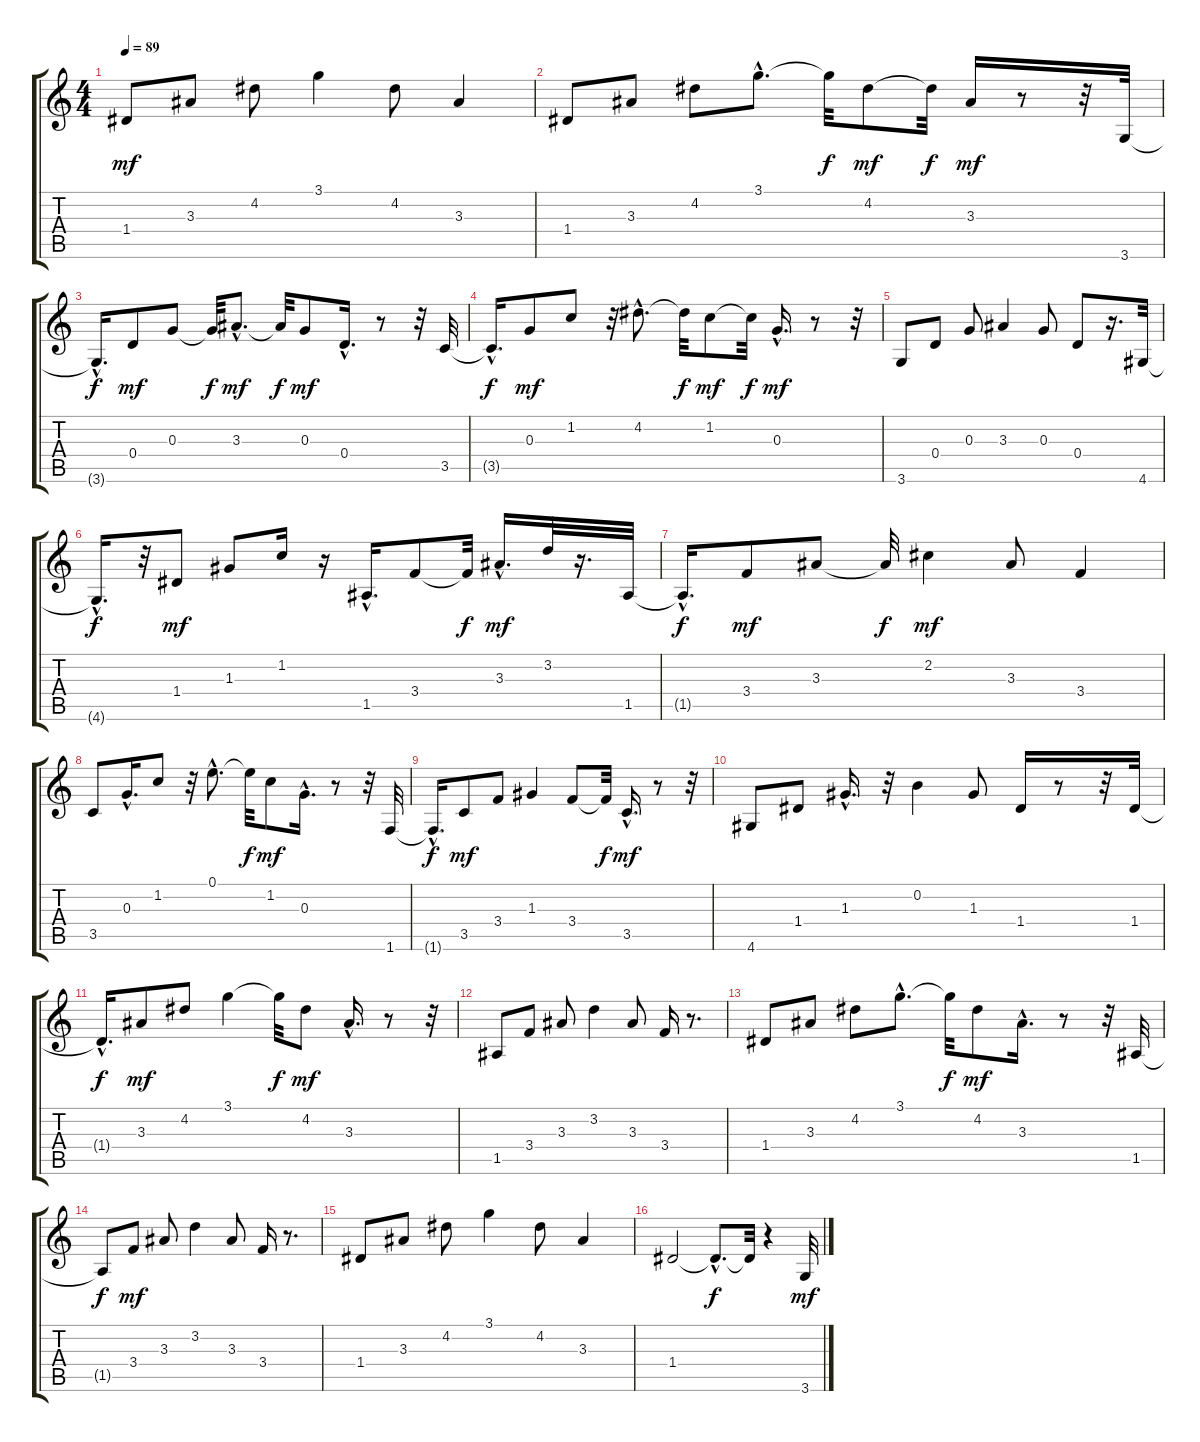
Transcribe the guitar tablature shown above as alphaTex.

\track "" {instrument acousticguitarnylon}
\staff {score tabs}
\tuning (E4 B3 G3 D3 A2 E2) {hide}
\ts (4 4)
\tempo 89
\clef g2
\ks c
1.4.8{dy mf} 3.3.8 4.2.8 3.1.4 4.2.8 3.3.4 |
1.4.8 3.3.8 4.2.8 3.1{hac}.8{d} 3.1{t}.32{dy f} 4.2.8{dy mf} 4.2{t}.32{dy f} 3.3.16{dy mf} r.8 r.32 3.6.32 |
3.6{hac t}.16{d dy f} 0.4.8{dy mf} 0.3.8 0.3{t}.32{dy f} 3.3{hac}.8{d dy mf} 3.3{t}.32{dy f} 0.3.8{dy mf} 0.4{hac}.16{d} r.8 r.32 3.5.32 |
3.5{hac t}.16{d dy f} 0.3.8{dy mf} 1.2.8 r.32 4.2{hac}.8{d} 4.2{t}.32{dy f} 1.2.8{dy mf} 1.2{t}.32{dy f} 0.3{hac}.16{d dy mf} r.8 r.32 |
3.6.8 0.4.8 0.3.8 3.3.4 0.3.8 0.4.8 r.16{d} 4.6.32 |
4.6{hac t}.16{d dy f} r.32 1.4.8{dy mf} 1.3.8 1.2.16 r.16 1.5{hac}.16{d} 3.4.8 3.4{t}.32{dy f} 3.3{hac}.16{d dy mf} 3.2.32 r.16{d} 1.5.32 |
1.5{hac t}.16{d dy f} 3.4.8{dy mf} 3.3.8 3.3{t}.32{dy f} 2.2.4{dy mf} 3.3.8 3.4.4 |
3.5.8 0.3{hac}.16{d} 1.2.8 r.32 0.1{hac}.8{d} 0.1{t}.32{dy f} 1.2.8{dy mf} 0.3{hac}.16{d} r.8 r.32 1.6.32 |
1.6{hac t}.16{d dy f} 3.5.8{dy mf} 3.4.8 1.3.4 3.4.8 3.4{t}.32{dy f} 3.5{hac}.16{d dy mf} r.8 r.32 |
4.6.8 1.4.8 1.3{hac}.16{d} r.32 0.2.4 1.3.8 1.4.16 r.8 r.32 1.4.32 |
1.4{hac t}.16{d dy f} 3.3.8{dy mf} 4.2.8 3.1.4 3.1{t}.32{dy f} 4.2.8{dy mf} 3.3{hac}.16{d} r.8 r.32 |
1.5.8 3.4.8 3.3.8 3.2.4 3.3.8 3.4.16 r.8{d} |
1.4.8 3.3.8 4.2.8 3.1{hac}.8{d} 3.1{t}.32{dy f} 4.2.8{dy mf} 3.3{hac}.16{d} r.8 r.32 1.5.32 |
1.5{t}.8{dy f} 3.4.8{dy mf} 3.3.8 3.2.4 3.3.8 3.4.16 r.8{d} |
1.4.8 3.3.8 4.2.8 3.1.4 4.2.8 3.3.4 |
1.4.2 1.4{hac t}.8{d dy f} 1.4{t}.32 r.4 3.6.32{dy mf}
